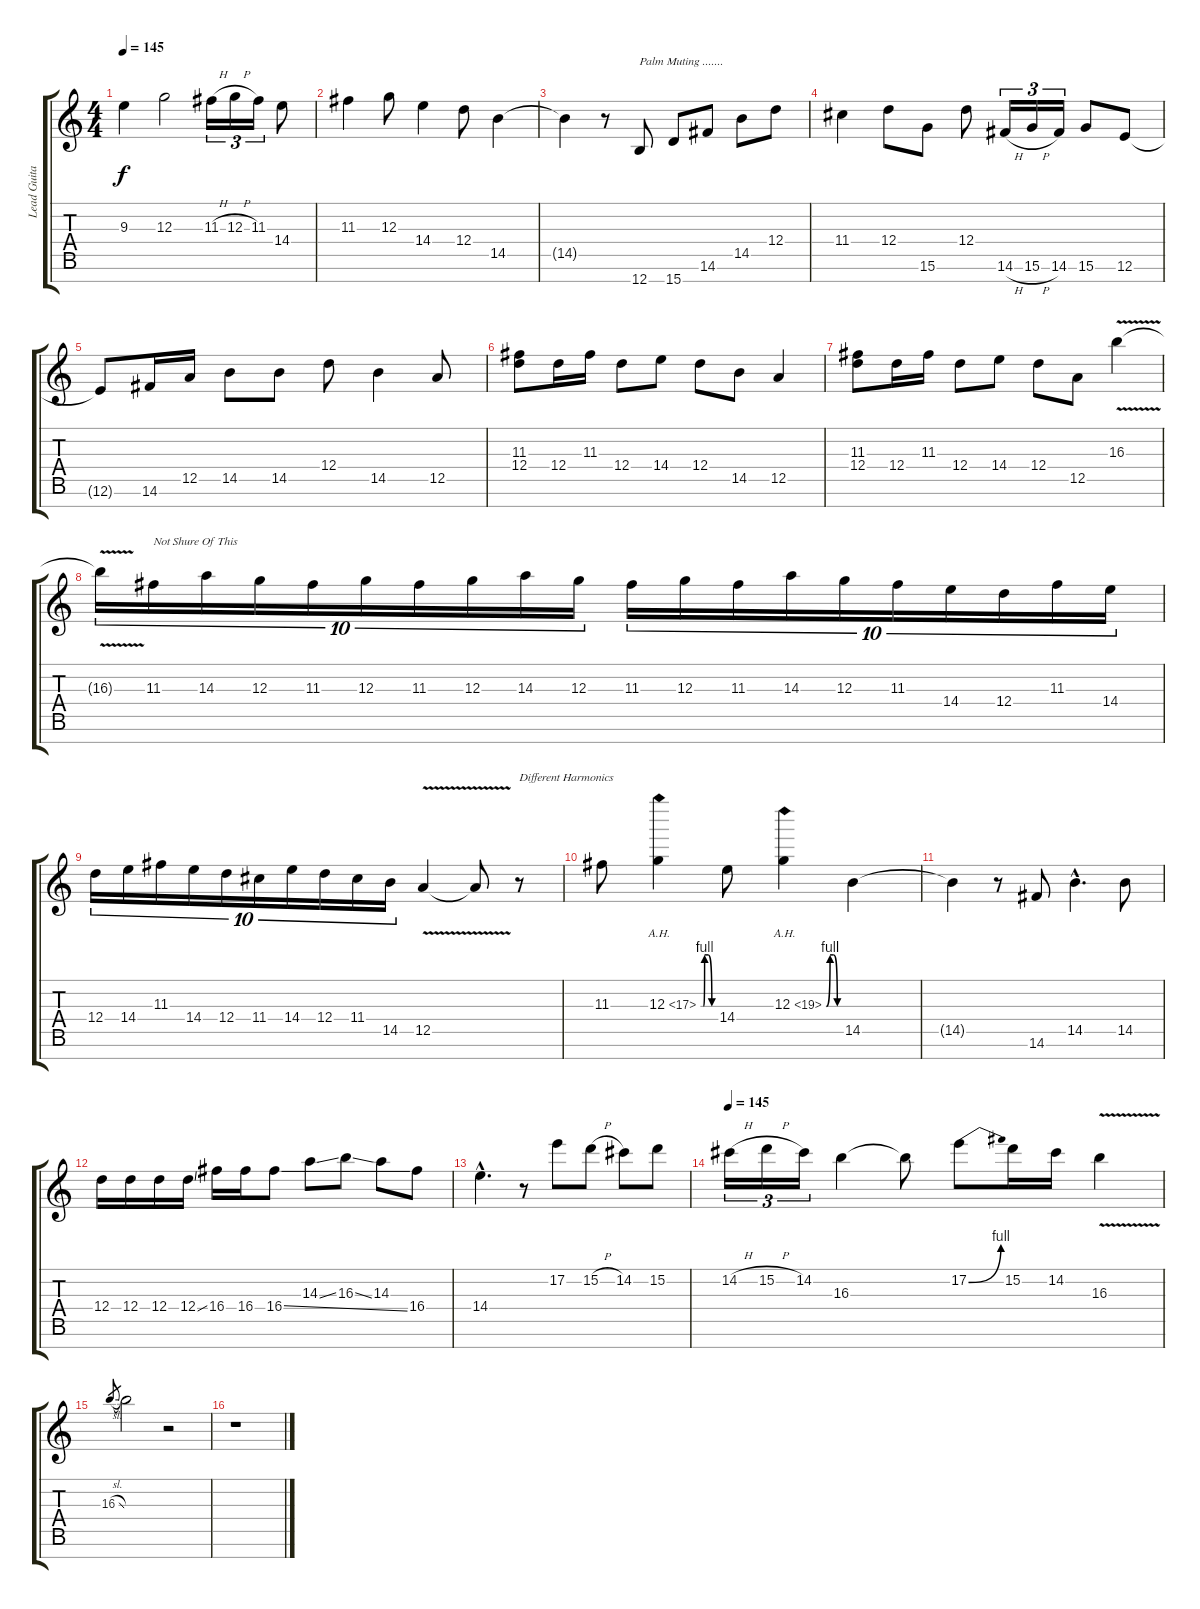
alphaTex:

\track ("Lead Guitar (2nd Clean Guitar)" "Lead Guita") {instrument distortionguitar}
\staff {score tabs}
\tuning (E4 B3 G3 D3 A2 E2 B1) {hide}
\ts (4 4)
\tempo 145
\clef g2
\ks c
9.3{t}.4{dy f} 12.3.2 11.3{h}.16{tu (3 2)} 12.3{h}.16{tu (3 2)} 11.3.16{tu (3 2)} 14.4.8 |
11.3.4 12.3.8 14.4.4 12.4.8 14.5.4 |
14.5{t}.4 r.8 12.7.8{txt "Palm Muting ......." instrument distortionguitar} 15.7.8 14.6.8 14.5.8 12.4.8{instrument overdrivenguitar} |
11.4.4 12.4.8 15.6.8 12.4.8 14.6{h}.16{tu (3 2)} 15.6{h}.16{tu (3 2)} 14.6.16{tu (3 2)} 15.6.8 12.6.8 |
12.6{t}.8 14.6.16 12.5.16 14.5.8 14.5.8 12.4.8 14.5.4 12.5.8 |
(11.3 12.4).8 12.4.16 11.3.16 12.4.8 14.4.8 12.4.8 14.5.8 12.5.4 |
(11.3 12.4).8 12.4.16 11.3.16 12.4.8 14.4.8 12.4.8 12.5.8 16.3{v}.4 |
16.3{t}.16{tu (10 8)} 11.3.16{tu (10 8) txt "Not Shure Of This"} 14.3.16{tu (10 8)} 12.3.16{tu (10 8)} 11.3.16{tu (10 8)} 12.3.16{tu (10 8)} 11.3.16{tu (10 8)} 12.3.16{tu (10 8)} 14.3.16{tu (10 8)} 12.3.16{tu (10 8)} 11.3.16{tu (10 8)} 12.3.16{tu (10 8)} 11.3.16{tu (10 8)} 14.3.16{tu (10 8)} 12.3.16{tu (10 8)} 11.3.16{tu (10 8)} 14.4.16{tu (10 8)} 12.4.16{tu (10 8)} 11.3.16{tu (10 8)} 14.4.16{tu (10 8)} |
12.4.16{tu (10 8)} 14.4.16{tu (10 8)} 11.3.16{tu (10 8)} 14.4.16{tu (10 8)} 12.4.16{tu (10 8)} 11.4.16{tu (10 8)} 14.4.16{tu (10 8)} 12.4.16{tu (10 8)} 11.4.16{tu (10 8)} 14.5.16{tu (10 8)} 12.5{v}.4 12.5{t}.8 r.8{txt "Different Harmonics"} |
11.3.8 12.3{be (custom 0 0 6 0 11 0 15 4 30 4 45 0 60 0) ah 5}.4 14.4.8 12.3{be (custom 0 0 15 4 30 4 45 0 60 0) ah 7}.4 14.5.4 |
14.5{t}.4 r.8 14.6.8 14.5{hac}.4{d} 14.5.8 |
12.4.16 12.4.16 12.4.16 12.4{ss}.16 16.4.16 16.4.16 16.4{ss}.8 14.3{ss}.8 16.3{ss}.8 14.3.8 16.4.8 |
14.4{hac}.4{d} r.8 17.2.8 15.2{h}.8 14.2.8 15.2.8 |
\tempo 145
14.2{h}.16{tu (3 2)} 15.2{h}.16{tu (3 2)} 14.2.16{tu (3 2)} 16.3.4 16.3{t}.8 17.2{be (bend 0 0 60 4)}.8 15.2.16 14.2.16 16.3{v}.4 |
16.3{sl}.8{gr} 16.3{t}.2 r.2 |
r.1
